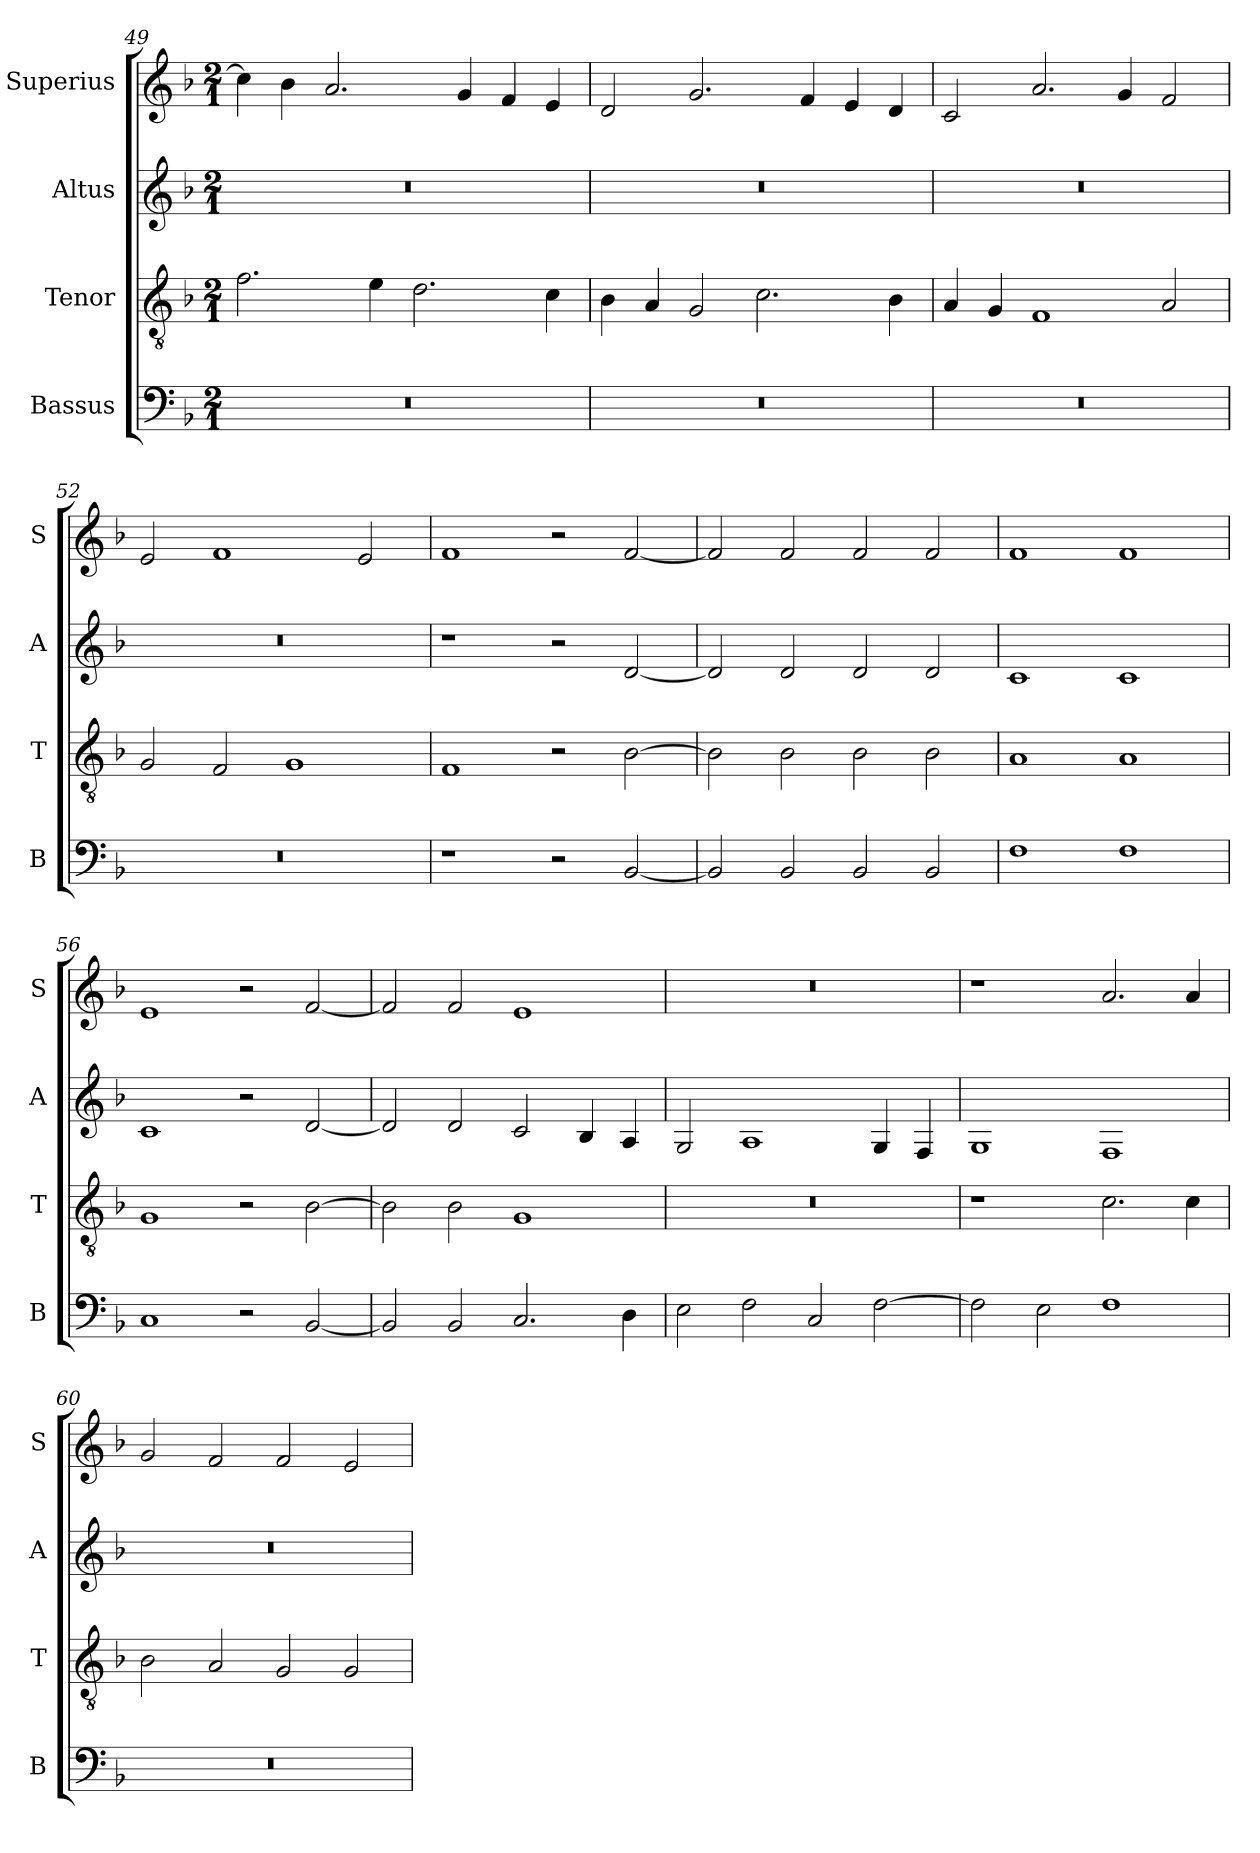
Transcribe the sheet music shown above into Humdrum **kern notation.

**kern	**kern	**kern	**kern
*part4	*part3	*part2	*part1
*staff4	*staff3	*staff2	*staff1
*I"Bassus	*I"Tenor	*I"Altus	*I"Superius
*I'B	*I'T	*I'A	*I'S
*clefF4	*clefGv2	*clefG2	*clefG2
*k[b-]	*k[b-]	*k[b-]	*k[b-]
*F:	*F:	*F:	*F:
*M2/1	*M2/1	*M2/1	*M2/1
=49	=49	=49	=49
0r	2.f	0r	4cc]
.	.	.	4b-
.	.	.	2.a
.	4e	.	.
.	2.d	.	.
.	.	.	4g
.	.	.	4f
.	4c	.	4e
=50	=50	=50	=50
0r	4B-	0r	2d
.	4A	.	.
.	2G	.	2.g
.	2.c	.	.
.	.	.	4f
.	.	.	4e
.	4B-	.	4d
=51	=51	=51	=51
0r	4A	0r	2c
.	4G	.	.
.	1F	.	2.a
.	.	.	4g
.	2A	.	2f
=52	=52	=52	=52
0r	2G	0r	2e
.	2F	.	1f
.	1G	.	.
.	.	.	2e
=53	=53	=53	=53
1r	1F	1r	1f
2r	2r	2r	2r
[2BB-	[2B-	[2d	[2f
=54	=54	=54	=54
2BB-]	2B-]	2d]	2f]
2BB-	2B-	2d	2f
2BB-	2B-	2d	2f
2BB-	2B-	2d	2f
=55	=55	=55	=55
1F	1A	1c	1f
1F	1A	1c	1f
=56	=56	=56	=56
1C	1G	1c	1e
2r	2r	2r	2r
[2BB-	[2B-	[2d	[2f
=57	=57	=57	=57
2BB-]	2B-]	2d]	2f]
2BB-	2B-	2d	2f
2.C	1G	2c	1e
.	.	4B-	.
4D	.	4A	.
=58	=58	=58	=58
2E	0r	2G	0r
2F	.	1A	.
2C	.	.	.
[2F	.	4G	.
.	.	4F	.
=59	=59	=59	=59
2F]	1r	1G	1r
2E	.	.	.
1F	2.c	1F	2.a
.	4c	.	4a
=60	=60	=60	=60
0r	2B-	0r	2g
.	2A	.	2f
.	2G	.	2f
.	2G	.	2e
=	=	=	=
*-	*-	*-	*-
